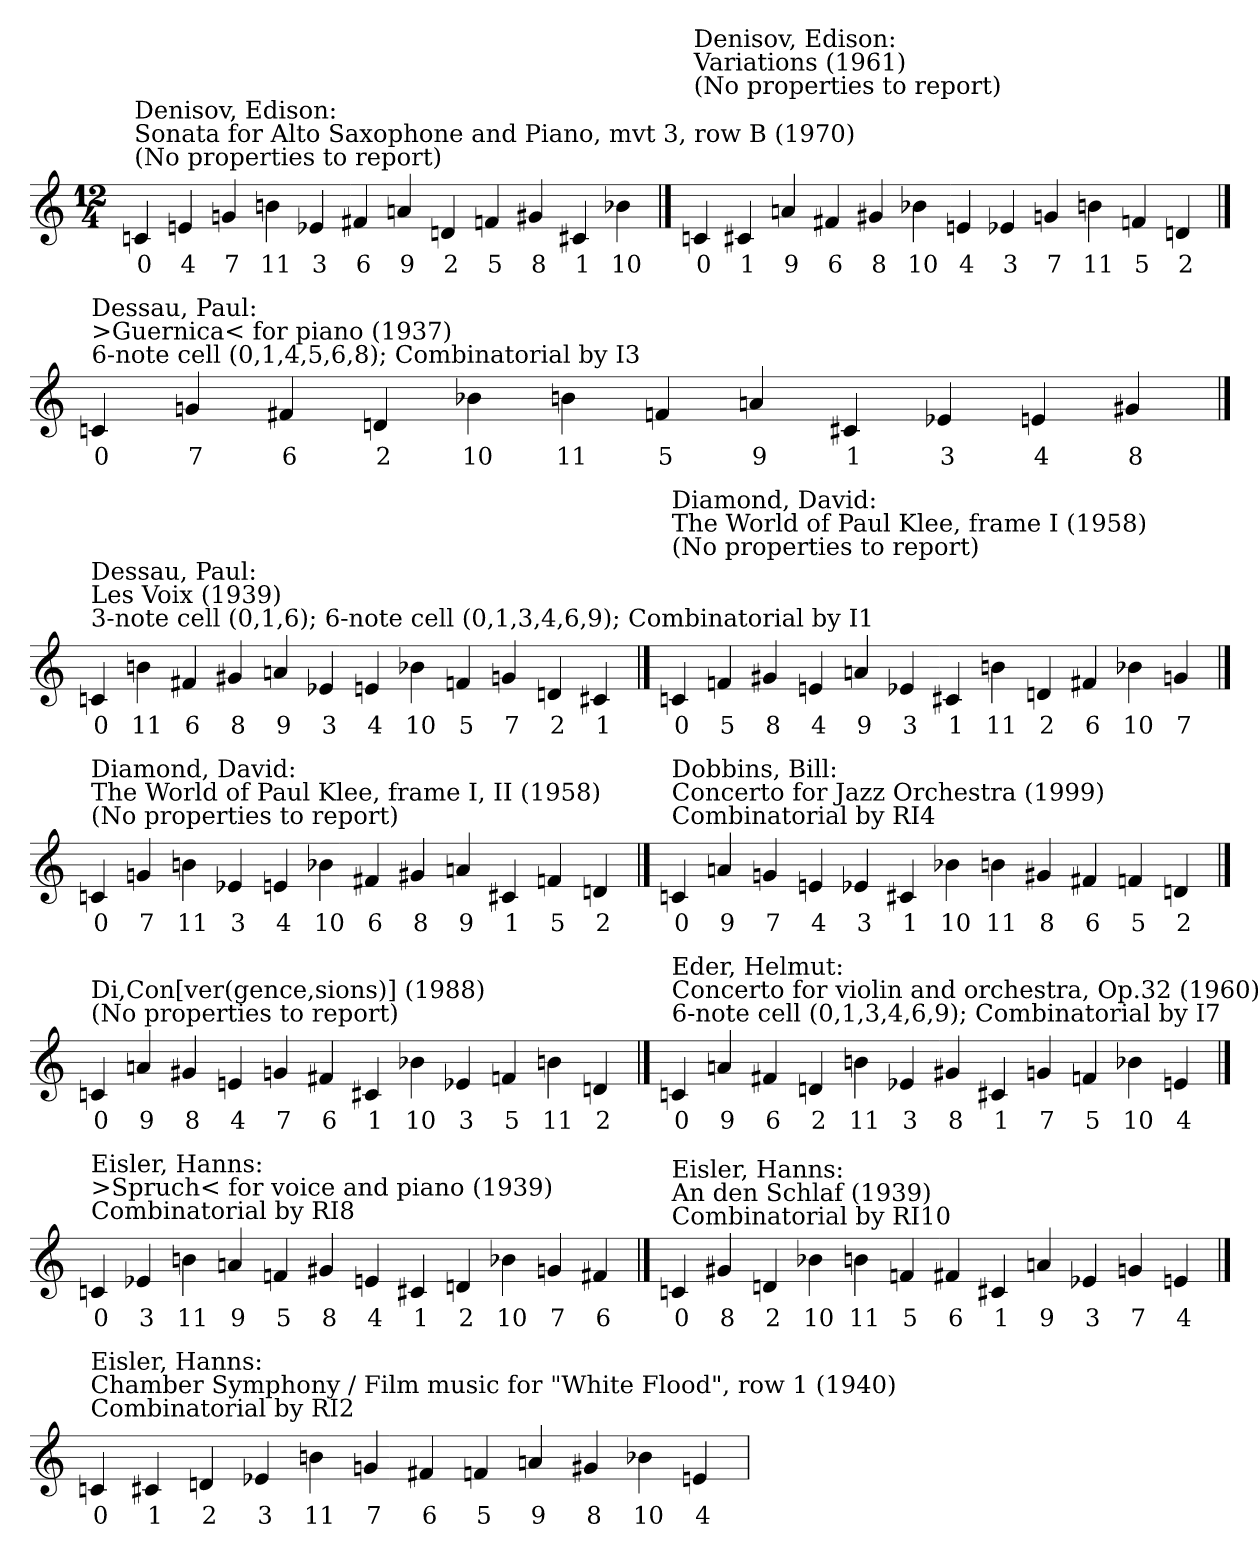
**kern	**text
*part1	*part1
*staff1	*staff1
!!LO:LB:g=z
*M12/4	*
==181	==181
!LO:TX:t=Denisov, Edison&colon; \nSonata for Alto Saxophone and Piano, mvt 3, row B (1970)\n(No properties to report)	!
4cn	0
4en	4
4gn	7
4bn	11
4e-X	3
4f#X	6
4an	9
4dn	2
4fn	5
4g#X	8
4c#X	1
4b-X	10
!!LO:LB:g=z
==182	==182
!LO:TX:t=Denisov, Edison&colon; \nVariations (1961)\n(No properties to report)	!
4cn	0
4c#X	1
4an	9
4f#X	6
4g#X	8
4b-X	10
4en	4
4e-X	3
4gn	7
4bn	11
4fn	5
4dn	2
!!LO:LB:g=z
==183	==183
!LO:TX:t=Dessau, Paul&colon; \n>Guernica< for piano (1937)\n6-note cell (0,1,4,5,6,8); Combinatorial by I3	!
4cn	0
4gn	7
4f#X	6
4dn	2
4b-X	10
4bn	11
4fn	5
4an	9
4c#X	1
4e-X	3
4en	4
4g#X	8
!!LO:LB:g=z
==184	==184
!LO:TX:t=Dessau, Paul&colon; \nLes Voix (1939)\n3-note cell (0,1,6); 6-note cell (0,1,3,4,6,9); Combinatorial by I1	!
4cn	0
4bn	11
4f#X	6
4g#X	8
4an	9
4e-X	3
4en	4
4b-X	10
4fn	5
4gn	7
4dn	2
4c#X	1
!!LO:LB:g=z
==185	==185
!LO:TX:t=Diamond, David&colon; \nThe World of Paul Klee, frame I (1958)\n(No properties to report)	!
4cn	0
4fn	5
4g#X	8
4en	4
4an	9
4e-X	3
4c#X	1
4bn	11
4dn	2
4f#X	6
4b-X	10
4gn	7
!!LO:LB:g=z
==186	==186
!LO:TX:t=Diamond, David&colon; \nThe World of Paul Klee, frame I, II (1958)\n(No properties to report)	!
4cn	0
4gn	7
4bn	11
4e-X	3
4en	4
4b-X	10
4f#X	6
4g#X	8
4an	9
4c#X	1
4fn	5
4dn	2
!!LO:LB:g=z
==187	==187
!LO:TX:t=Dobbins, Bill&colon; \nConcerto for Jazz Orchestra (1999)\nCombinatorial by RI4	!
4cn	0
4an	9
4gn	7
4en	4
4e-X	3
4c#X	1
4b-X	10
4bn	11
4g#X	8
4f#X	6
4fn	5
4dn	2
!!LO:LB:g=z
==188	==188
!LO:TX:t=Dzubay, David&colon; \nDi,Con[ver(gence,sions)] (1988)\n(No properties to report)	!
4cn	0
4an	9
4g#X	8
4en	4
4gn	7
4f#X	6
4c#X	1
4b-X	10
4e-X	3
4fn	5
4bn	11
4dn	2
!!LO:LB:g=z
==189	==189
!LO:TX:t=Eder, Helmut&colon; \nConcerto for violin and orchestra, Op.32 (1960)\n6-note cell (0,1,3,4,6,9); Combinatorial by I7	!
4cn	0
4an	9
4f#X	6
4dn	2
4bn	11
4e-X	3
4g#X	8
4c#X	1
4gn	7
4fn	5
4b-X	10
4en	4
!!LO:LB:g=z
==190	==190
!LO:TX:t=Eisler, Hanns&colon; \n>Spruch< for voice and piano (1939)\nCombinatorial by RI8	!
4cn	0
4e-X	3
4bn	11
4an	9
4fn	5
4g#X	8
4en	4
4c#X	1
4dn	2
4b-X	10
4gn	7
4f#X	6
!!LO:LB:g=z
==191	==191
!LO:TX:t=Eisler, Hanns&colon; \nAn den Schlaf (1939)\nCombinatorial by RI10	!
4cn	0
4g#X	8
4dn	2
4b-X	10
4bn	11
4fn	5
4f#X	6
4c#X	1
4an	9
4e-X	3
4gn	7
4en	4
!!LO:LB:g=z
==192	==192
!LO:TX:t=Eisler, Hanns&colon; \nChamber Symphony / Film music for "White Flood", row 1 (1940)\nCombinatorial by RI2	!
4cn	0
4c#X	1
4dn	2
4e-X	3
4bn	11
4gn	7
4f#X	6
4fn	5
4an	9
4g#X	8
4b-X	10
4en	4
=	=
*-	*-
